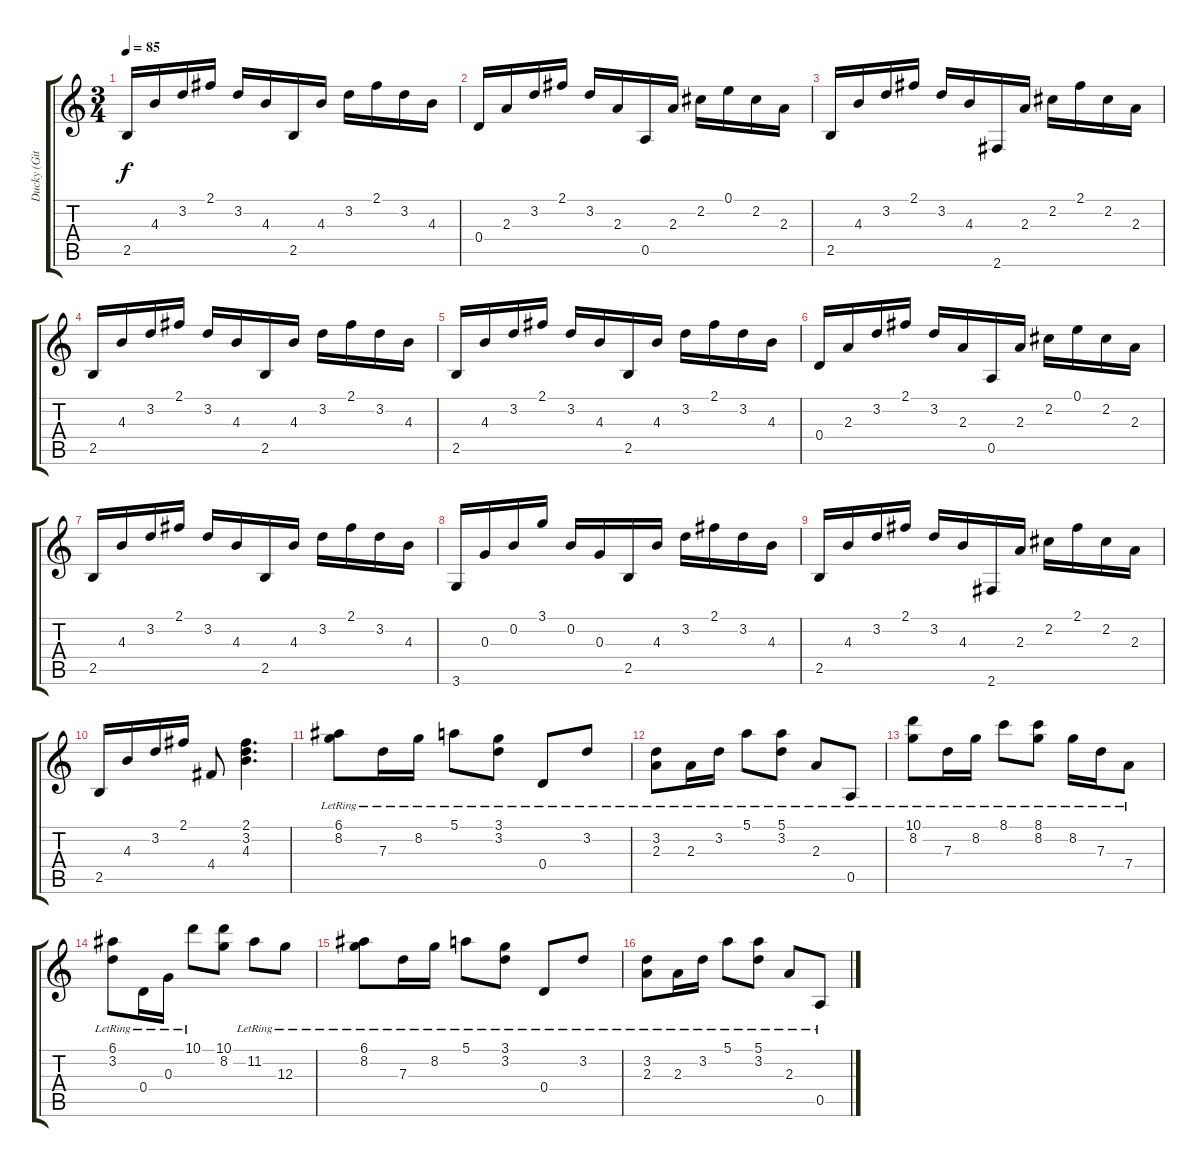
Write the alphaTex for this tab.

\track ("Ducky (Gitarre)" "Ducky (Git") {instrument acousticguitarsteel}
\staff {score tabs}
\tuning (E4 B3 G3 D3 A2 E2) {hide}
\ts (3 4)
\tempo 85
\clef g2
\ks c
2.5.16{dy f} 4.3.16 3.2.16 2.1.16 3.2.16 4.3.16 2.5.16 4.3.16 3.2.16 2.1.16 3.2.16 4.3.16 |
0.4.16 2.3.16 3.2.16 2.1.16 3.2.16 2.3.16 0.5.16 2.3.16 2.2.16 0.1.16 2.2.16 2.3.16 |
2.5.16 4.3.16 3.2.16 2.1.16 3.2.16 4.3.16 2.6.16 2.3.16 2.2.16 2.1.16 2.2.16 2.3.16 |
2.5.16 4.3.16 3.2.16 2.1.16 3.2.16 4.3.16 2.5.16 4.3.16 3.2.16 2.1.16 3.2.16 4.3.16 |
2.5.16 4.3.16 3.2.16 2.1.16 3.2.16 4.3.16 2.5.16 4.3.16 3.2.16 2.1.16 3.2.16 4.3.16 |
0.4.16 2.3.16 3.2.16 2.1.16 3.2.16 2.3.16 0.5.16 2.3.16 2.2.16 0.1.16 2.2.16 2.3.16 |
2.5.16 4.3.16 3.2.16 2.1.16 3.2.16 4.3.16 2.5.16 4.3.16 3.2.16 2.1.16 3.2.16 4.3.16 |
3.6.16 0.3.16 0.2.16 3.1.16 0.2.16 0.3.16 2.5.16 4.3.16 3.2.16 2.1.16 3.2.16 4.3.16 |
2.5.16 4.3.16 3.2.16 2.1.16 3.2.16 4.3.16 2.6.16 2.3.16 2.2.16 2.1.16 2.2.16 2.3.16 |
2.5.16 4.3.16 3.2.16 2.1.16 4.4.8 (2.1 3.2 4.3).4{d} |
(6.1{lr} 8.2{lr}).8 7.3{lr}.16 8.2{lr}.16 5.1{lr}.8 (3.1{lr} 3.2{lr}).8 0.4{lr}.8 3.2{lr}.8 |
(3.2{lr} 2.3{lr}).8 2.3{lr}.16 3.2{lr}.16 5.1{lr}.8 (5.1{lr} 3.2{lr}).8 2.3{lr}.8 0.5{lr}.8 |
(10.1{lr} 8.2{lr}).8 7.3{lr}.16 8.2{lr}.16 8.1{lr}.8 (8.1{lr} 8.2{lr}).8 8.2{lr}.16 7.3{lr}.16 7.4{lr}.8 |
(6.1{lr} 3.2{lr}).8 0.4{lr}.16 0.3{lr}.16 10.1{lr}.8 (10.1 8.2).8 11.2{lr}.8 12.3{lr}.8 |
(6.1{lr} 8.2{lr}).8 7.3{lr}.16 8.2{lr}.16 5.1{lr}.8 (3.1{lr} 3.2{lr}).8 0.4{lr}.8 3.2{lr}.8 |
(3.2{lr} 2.3{lr}).8 2.3{lr}.16 3.2{lr}.16 5.1{lr}.8 (5.1{lr} 3.2{lr}).8 2.3{lr}.8 0.5{lr}.8
